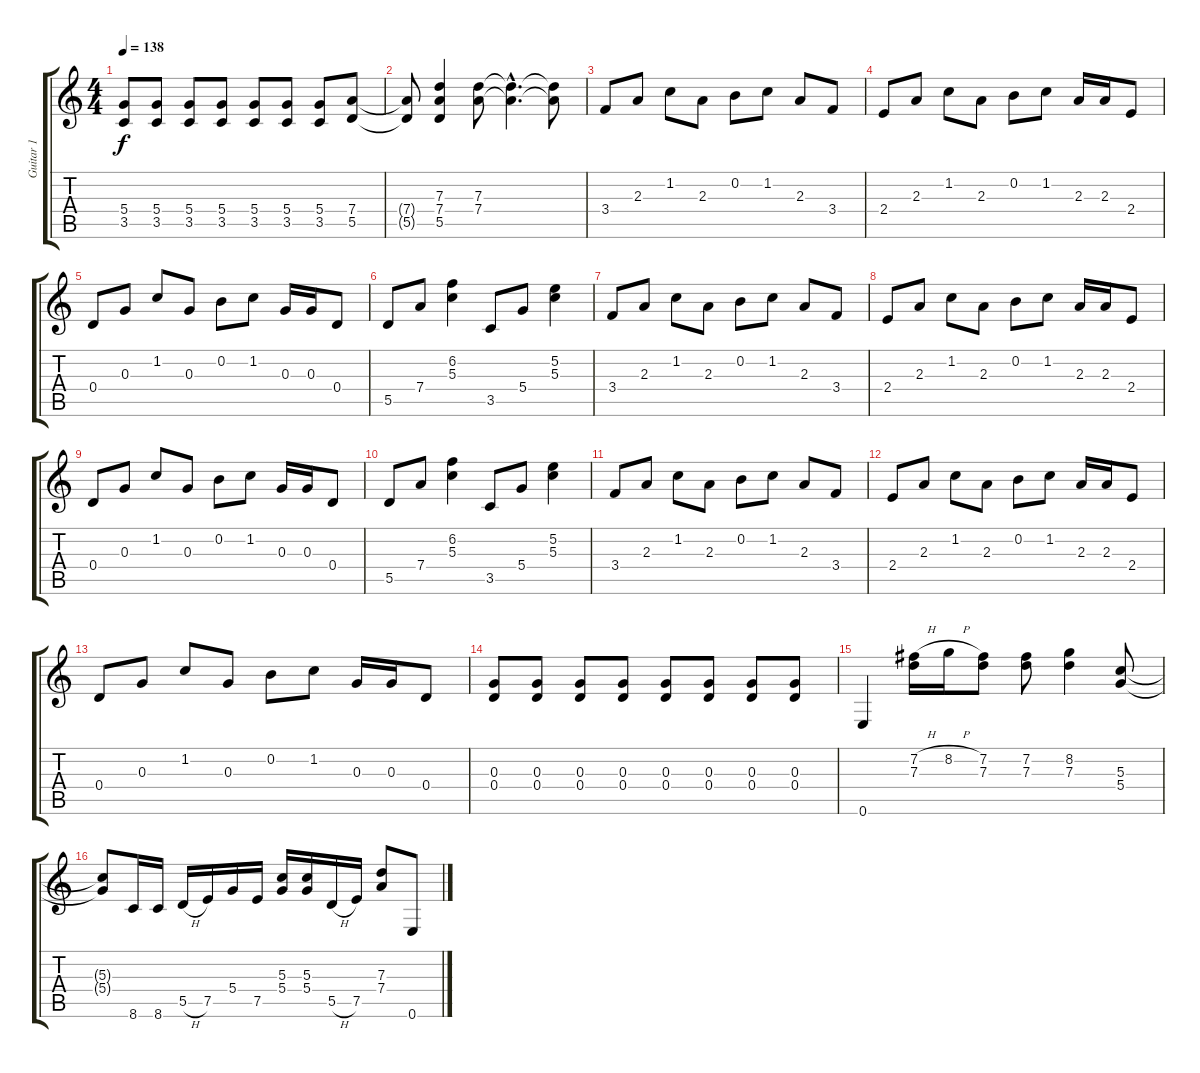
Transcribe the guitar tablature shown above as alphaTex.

\track ("Guitar 1" "Guitar 1") {instrument distortionguitar}
\staff {score tabs}
\tuning (E4 B3 G3 D3 A2 E2) {hide}
\ts (4 4)
\tempo 138
\clef g2
\ks c
(5.4 3.5).8{dy f} (5.4 3.5).8 (5.4 3.5).8 (5.4 3.5).8 (5.4 3.5).8 (5.4 3.5).8 (5.4 3.5).8 (7.4 5.5).8 |
(7.4{t} 5.5{t}).8 (7.3 7.4 5.5).4 (7.3 7.4).8 (7.3{hac t} 7.4{hac t}).4{d} (7.3{t} 7.4{t}).8 |
3.4.8 2.3.8 1.2.8 2.3.8 0.2.8 1.2.8 2.3.8 3.4.8 |
2.4.8 2.3.8 1.2.8 2.3.8 0.2.8 1.2.8 2.3.16 2.3.16 2.4.8 |
0.4.8 0.3.8 1.2.8 0.3.8 0.2.8 1.2.8 0.3.16 0.3.16 0.4.8 |
5.5.8 7.4.8 (6.2 5.3).4 3.5.8 5.4.8 (5.2 5.3).4 |
3.4.8 2.3.8 1.2.8 2.3.8 0.2.8 1.2.8 2.3.8 3.4.8 |
2.4.8 2.3.8 1.2.8 2.3.8 0.2.8 1.2.8 2.3.16 2.3.16 2.4.8 |
0.4.8 0.3.8 1.2.8 0.3.8 0.2.8 1.2.8 0.3.16 0.3.16 0.4.8 |
5.5.8 7.4.8 (6.2 5.3).4 3.5.8 5.4.8 (5.2 5.3).4 |
3.4.8 2.3.8 1.2.8 2.3.8 0.2.8 1.2.8 2.3.8 3.4.8 |
2.4.8 2.3.8 1.2.8 2.3.8 0.2.8 1.2.8 2.3.16 2.3.16 2.4.8 |
0.4.8 0.3.8 1.2.8 0.3.8 0.2.8 1.2.8 0.3.16 0.3.16 0.4.8 |
(0.3 0.4).8 (0.3 0.4).8 (0.3 0.4).8 (0.3 0.4).8 (0.3 0.4).8 (0.3 0.4).8 (0.3 0.4).8 (0.3 0.4).8 |
0.6.4 (7.2{h} 7.3).16 8.2{h}.16 (7.2 7.3).8 (7.2 7.3).8 (8.2 7.3).4 (5.3 5.4).8 |
(5.3{t} 5.4{t}).8 8.6.16 8.6.16 5.5{h}.16 7.5.16 5.4.16 7.5.16 (5.3 5.4).16 (5.3 5.4).16 5.5{h}.16 7.5.16 (7.3 7.4).8 0.6.8
